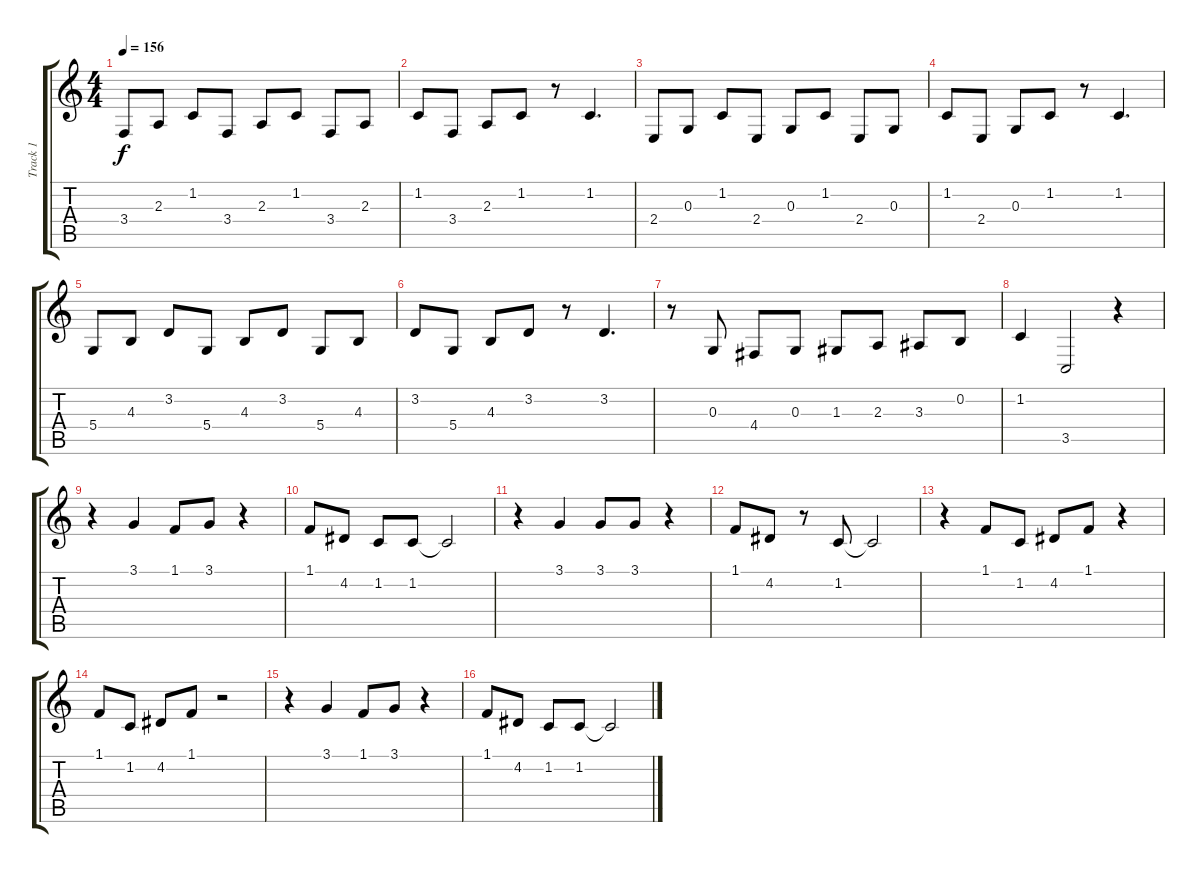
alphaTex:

\track ("Track 1" "Track 1") {instrument acousticgrandpiano}
\staff {score tabs}
\tuning (E4 B3 G3 D3 A2 E2) {hide}
\ts (4 4)
\tempo 156
\clef g2
\ks c
3.4.8{dy f} 2.3.8 1.2.8 3.4.8 2.3.8 1.2.8 3.4.8 2.3.8 |
1.2.8 3.4.8 2.3.8 1.2.8 r.8 1.2.4{d} |
2.4.8 0.3.8 1.2.8 2.4.8 0.3.8 1.2.8 2.4.8 0.3.8 |
1.2.8 2.4.8 0.3.8 1.2.8 r.8 1.2.4{d} |
5.4.8 4.3.8 3.2.8 5.4.8 4.3.8 3.2.8 5.4.8 4.3.8 |
3.2.8 5.4.8 4.3.8 3.2.8 r.8 3.2.4{d} |
r.8 0.3.8 4.4.8 0.3.8 1.3.8 2.3.8 3.3.8 0.2.8 |
1.2.4 3.5.2 r.4 |
r.4 3.1.4 1.1.8 3.1.8 r.4 |
1.1.8 4.2.8 1.2.8 1.2.8 1.2{t}.2 |
r.4 3.1.4 3.1.8 3.1.8 r.4 |
1.1.8 4.2.8 r.8 1.2.8 1.2{t}.2 |
r.4 1.1.8 1.2.8 4.2.8 1.1.8 r.4 |
1.1.8 1.2.8 4.2.8 1.1.8 r.2 |
r.4 3.1.4 1.1.8 3.1.8 r.4 |
1.1.8 4.2.8 1.2.8 1.2.8 1.2{t}.2
